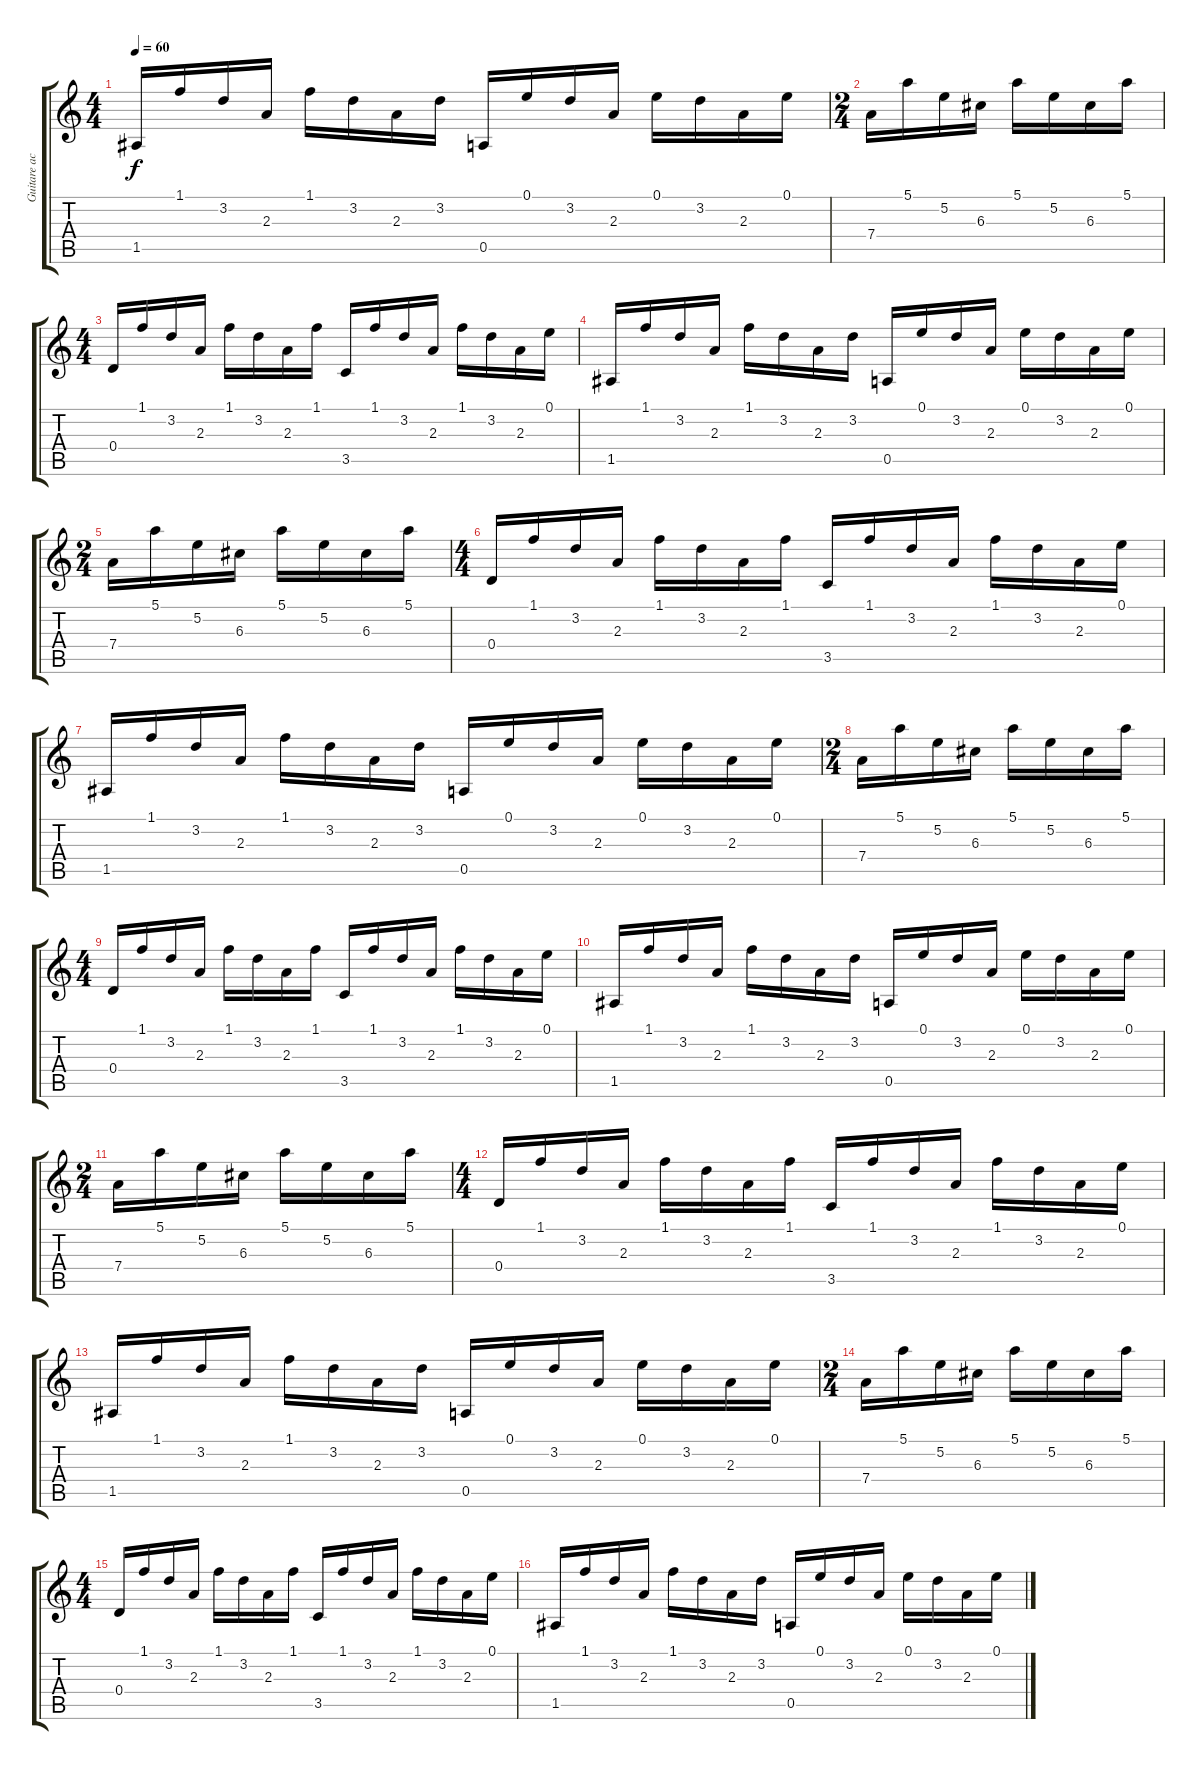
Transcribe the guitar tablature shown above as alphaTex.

\track ("Guitare accoustique 1" "Guitare ac") {instrument acousticguitarnylon}
\staff {score tabs}
\tuning (E4 B3 G3 D3 A2 E2) {hide}
\ts (4 4)
\tempo 60
\clef g2
\ks c
1.5.16{dy f} 1.1.16 3.2.16 2.3.16 1.1.16 3.2.16 2.3.16 3.2.16 0.5.16 0.1.16 3.2.16 2.3.16 0.1.16 3.2.16 2.3.16 0.1.16 |
\ts (2 4)
7.4.16 5.1.16 5.2.16 6.3.16 5.1.16 5.2.16 6.3.16 5.1.16 |
\ts (4 4)
0.4.16 1.1.16 3.2.16 2.3.16 1.1.16 3.2.16 2.3.16 1.1.16 3.5.16 1.1.16 3.2.16 2.3.16 1.1.16 3.2.16 2.3.16 0.1.16 |
1.5.16 1.1.16 3.2.16 2.3.16 1.1.16 3.2.16 2.3.16 3.2.16 0.5.16 0.1.16 3.2.16 2.3.16 0.1.16 3.2.16 2.3.16 0.1.16 |
\ts (2 4)
7.4.16 5.1.16 5.2.16 6.3.16 5.1.16 5.2.16 6.3.16 5.1.16 |
\ts (4 4)
0.4.16 1.1.16 3.2.16 2.3.16 1.1.16 3.2.16 2.3.16 1.1.16 3.5.16 1.1.16 3.2.16 2.3.16 1.1.16 3.2.16 2.3.16 0.1.16 |
1.5.16 1.1.16 3.2.16 2.3.16 1.1.16 3.2.16 2.3.16 3.2.16 0.5.16 0.1.16 3.2.16 2.3.16 0.1.16 3.2.16 2.3.16 0.1.16 |
\ts (2 4)
7.4.16 5.1.16 5.2.16 6.3.16 5.1.16 5.2.16 6.3.16 5.1.16 |
\ts (4 4)
0.4.16 1.1.16 3.2.16 2.3.16 1.1.16 3.2.16 2.3.16 1.1.16 3.5.16 1.1.16 3.2.16 2.3.16 1.1.16 3.2.16 2.3.16 0.1.16 |
1.5.16 1.1.16 3.2.16 2.3.16 1.1.16 3.2.16 2.3.16 3.2.16 0.5.16 0.1.16 3.2.16 2.3.16 0.1.16 3.2.16 2.3.16 0.1.16 |
\ts (2 4)
7.4.16 5.1.16 5.2.16 6.3.16 5.1.16 5.2.16 6.3.16 5.1.16 |
\ts (4 4)
0.4.16 1.1.16 3.2.16 2.3.16 1.1.16 3.2.16 2.3.16 1.1.16 3.5.16 1.1.16 3.2.16 2.3.16 1.1.16 3.2.16 2.3.16 0.1.16 |
1.5.16 1.1.16 3.2.16 2.3.16 1.1.16 3.2.16 2.3.16 3.2.16 0.5.16 0.1.16 3.2.16 2.3.16 0.1.16 3.2.16 2.3.16 0.1.16 |
\ts (2 4)
7.4.16 5.1.16 5.2.16 6.3.16 5.1.16 5.2.16 6.3.16 5.1.16 |
\ts (4 4)
0.4.16 1.1.16 3.2.16 2.3.16 1.1.16 3.2.16 2.3.16 1.1.16 3.5.16 1.1.16 3.2.16 2.3.16 1.1.16 3.2.16 2.3.16 0.1.16 |
1.5.16 1.1.16 3.2.16 2.3.16 1.1.16 3.2.16 2.3.16 3.2.16 0.5.16 0.1.16 3.2.16 2.3.16 0.1.16 3.2.16 2.3.16 0.1.16
